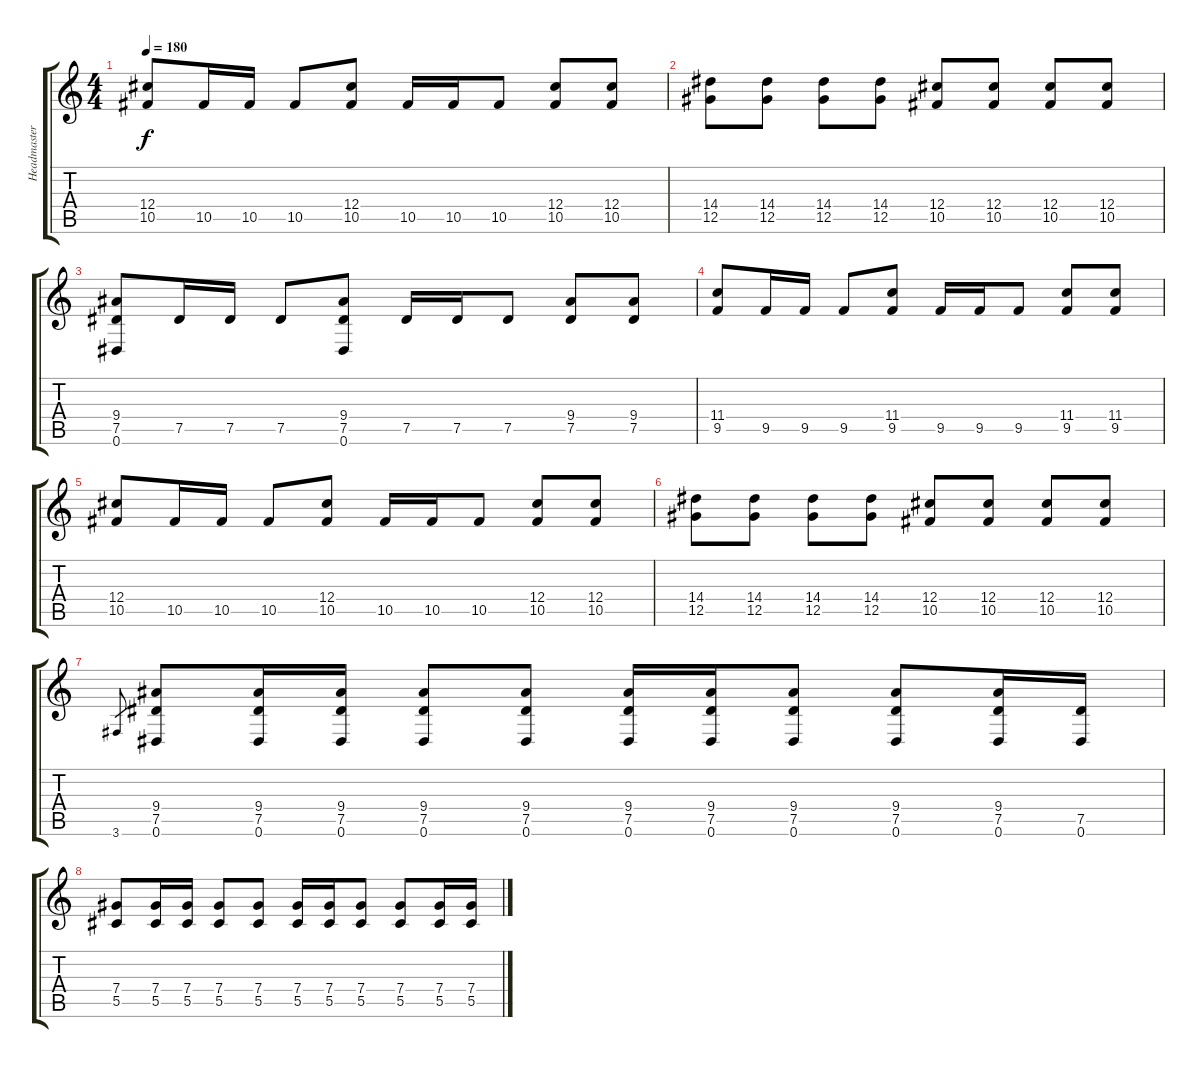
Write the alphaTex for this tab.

\track ("Headmaster" "Headmaster") {instrument distortionguitar}
\staff {score tabs}
\tuning (Eb4 Bb3 Gb3 Db3 Ab2 Eb2) {hide}
\ts (4 4)
\tempo 180
\clef g2
\ks c
(12.4 10.5).8{dy f} 10.5.16 10.5.16 10.5.8 (12.4 10.5).8 10.5.16 10.5.16 10.5.8 (12.4 10.5).8 (12.4 10.5).8 |
(14.4 12.5).8 (14.4 12.5).8 (14.4 12.5).8 (14.4 12.5).8 (12.4 10.5).8 (12.4 10.5).8 (12.4 10.5).8 (12.4 10.5).8 |
(9.4 7.5 0.6).8 7.5.16 7.5.16 7.5.8 (9.4 7.5 0.6).8 7.5.16 7.5.16 7.5.8 (9.4 7.5).8 (9.4 7.5).8 |
(11.4 9.5).8 9.5.16 9.5.16 9.5.8 (11.4 9.5).8 9.5.16 9.5.16 9.5.8 (11.4 9.5).8 (11.4 9.5).8 |
(12.4 10.5).8 10.5.16 10.5.16 10.5.8 (12.4 10.5).8 10.5.16 10.5.16 10.5.8 (12.4 10.5).8 (12.4 10.5).8 |
(14.4 12.5).8 (14.4 12.5).8 (14.4 12.5).8 (14.4 12.5).8 (12.4 10.5).8 (12.4 10.5).8 (12.4 10.5).8 (12.4 10.5).8 |
3.6.8{gr} (9.4 7.5 0.6).8 (9.4 7.5 0.6).16 (9.4 7.5 0.6).16 (9.4 7.5 0.6).8 (9.4 7.5 0.6).8 (9.4 7.5 0.6).16 (9.4 7.5 0.6).16 (9.4 7.5 0.6).8 (9.4 7.5 0.6).8 (9.4 7.5 0.6).16 (7.5 0.6).16 |
(7.4 5.5).8 (7.4 5.5).16 (7.4 5.5).16 (7.4 5.5).8 (7.4 5.5).8 (7.4 5.5).16 (7.4 5.5).16 (7.4 5.5).8 (7.4 5.5).8 (7.4 5.5).16 (7.4 5.5).16
